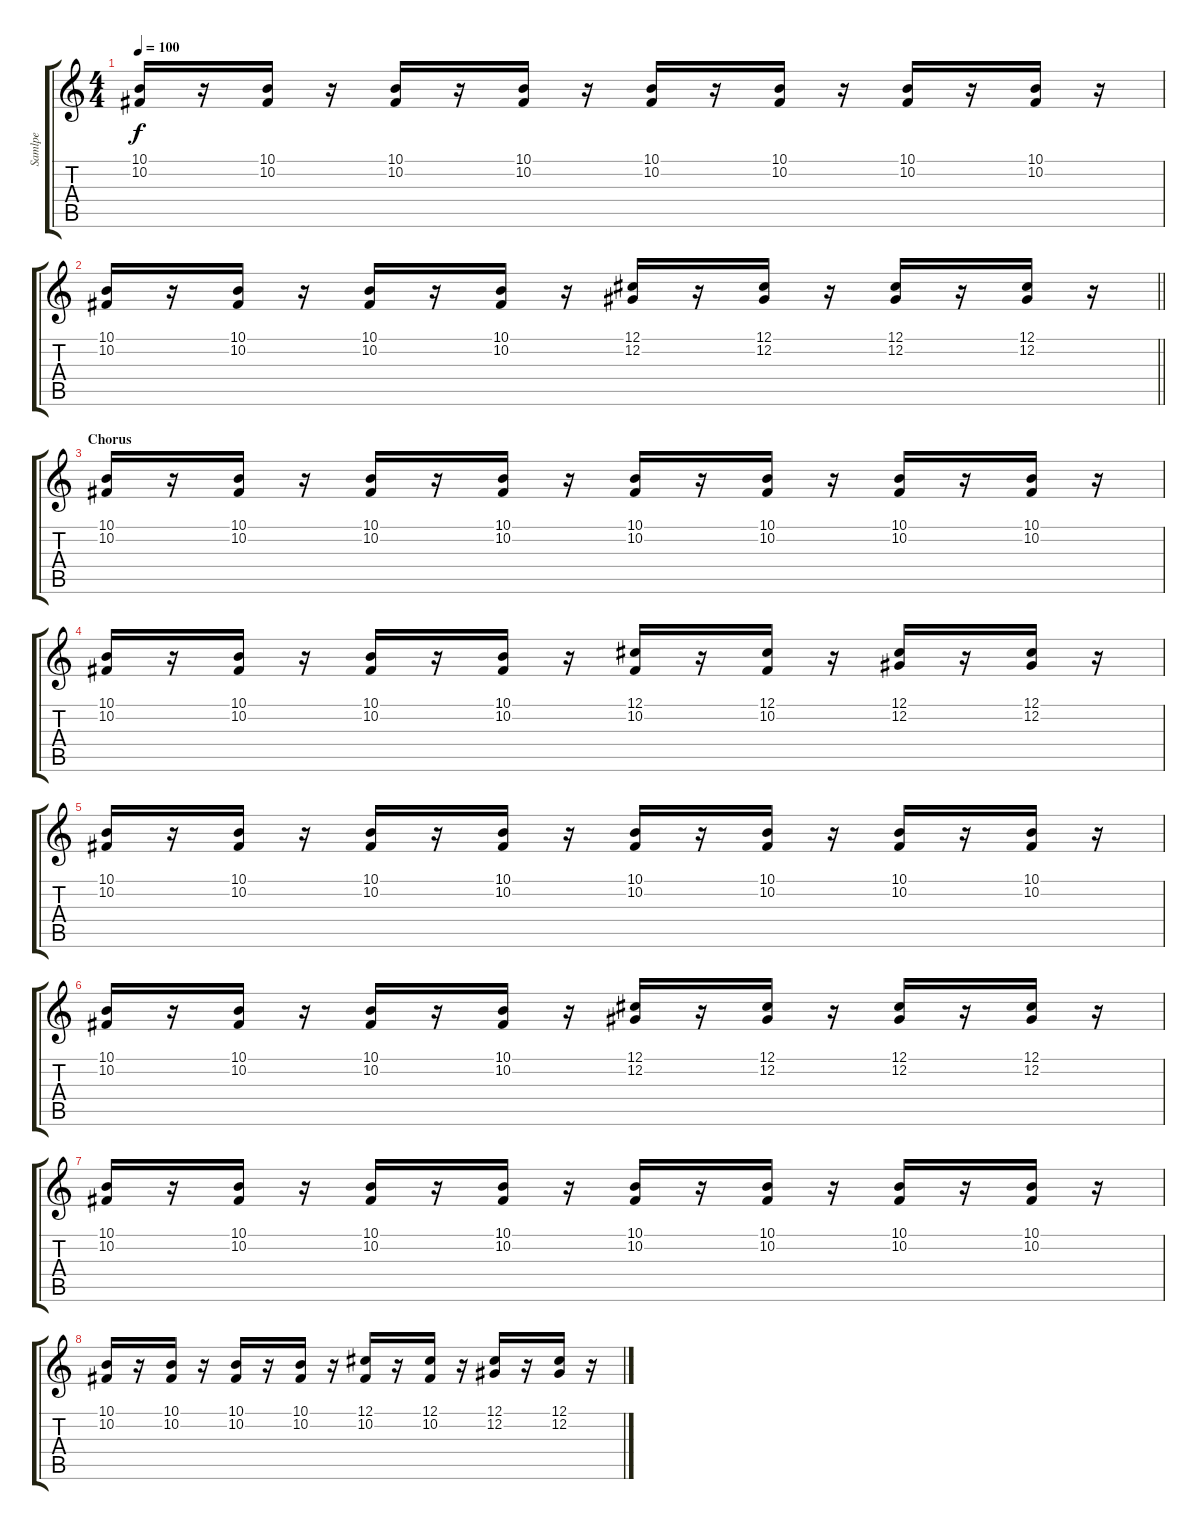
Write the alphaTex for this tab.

\track ("Samlpe" "Samlpe") {instrument lead2sawtooth}
\staff {score tabs}
\tuning (Db4 Ab3 E3 B2 Gb2 B1) {hide}
\ts (4 4)
\tempo 100
\clef g2
\ks c
(10.1 10.2).16{dy f} r.16 (10.1 10.2).16 r.16 (10.1 10.2).16 r.16 (10.1 10.2).16 r.16 (10.1 10.2).16 r.16 (10.1 10.2).16 r.16 (10.1 10.2).16 r.16 (10.1 10.2).16 r.16 |
\barLineRight lightlight
(10.1 10.2).16 r.16 (10.1 10.2).16 r.16 (10.1 10.2).16 r.16 (10.1 10.2).16 r.16 (12.1 12.2).16 r.16 (12.1 12.2).16 r.16 (12.1 12.2).16 r.16 (12.1 12.2).16 r.16 |
\section ("" "Chorus")
(10.1 10.2).16 r.16 (10.1 10.2).16 r.16 (10.1 10.2).16 r.16 (10.1 10.2).16 r.16 (10.1 10.2).16 r.16 (10.1 10.2).16 r.16 (10.1 10.2).16 r.16 (10.1 10.2).16 r.16 |
(10.1 10.2).16 r.16 (10.1 10.2).16 r.16 (10.1 10.2).16 r.16 (10.1 10.2).16 r.16 (12.1 10.2).16 r.16 (12.1 10.2).16 r.16 (12.1 12.2).16 r.16 (12.1 12.2).16 r.16 |
(10.1 10.2).16 r.16 (10.1 10.2).16 r.16 (10.1 10.2).16 r.16 (10.1 10.2).16 r.16 (10.1 10.2).16 r.16 (10.1 10.2).16 r.16 (10.1 10.2).16 r.16 (10.1 10.2).16 r.16 |
(10.1 10.2).16 r.16 (10.1 10.2).16 r.16 (10.1 10.2).16 r.16 (10.1 10.2).16 r.16 (12.1 12.2).16 r.16 (12.1 12.2).16 r.16 (12.1 12.2).16 r.16 (12.1 12.2).16 r.16 |
(10.1 10.2).16 r.16 (10.1 10.2).16 r.16 (10.1 10.2).16 r.16 (10.1 10.2).16 r.16 (10.1 10.2).16 r.16 (10.1 10.2).16 r.16 (10.1 10.2).16 r.16 (10.1 10.2).16 r.16 |
(10.1 10.2).16 r.16 (10.1 10.2).16 r.16 (10.1 10.2).16 r.16 (10.1 10.2).16 r.16 (12.1 10.2).16 r.16 (12.1 10.2).16 r.16 (12.1 12.2).16 r.16 (12.1 12.2).16 r.16
